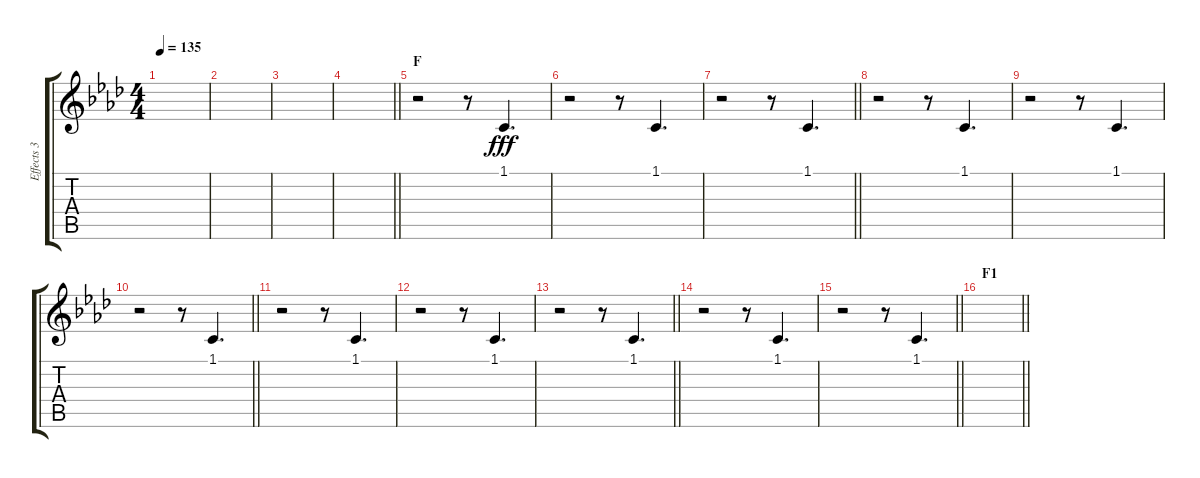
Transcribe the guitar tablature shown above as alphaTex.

\track ("Effects 3" "Effects 3") {instrument fx2soundtrack}
\staff {score tabs}
\tuning (B3 Gb3 D3 A2 E2 B1) {hide}
\ts (4 4)
\tempo 135
\clef g2
\ks fminor
|
|
|
\barLineRight lightlight
|
\section ("" "F")
r.2{instrument reversecymbal} r.8 1.1.4{d dy fff} |
r.2 r.8 1.1.4{d} |
\barLineRight lightlight
r.2 r.8 1.1.4{d} |
\section ("" "")
r.2 r.8 1.1.4{d} |
r.2 r.8 1.1.4{d} |
\barLineRight lightlight
r.2 r.8 1.1.4{d} |
\section ("" "")
r.2 r.8 1.1.4{d} |
r.2 r.8 1.1.4{d} |
\barLineRight lightlight
r.2 r.8 1.1.4{d} |
\section ("" "")
r.2 r.8 1.1.4{d} |
\barLineRight lightlight
r.2 r.8 1.1.4{d} |
\section ("" "F1")
\barLineRight lightlight
